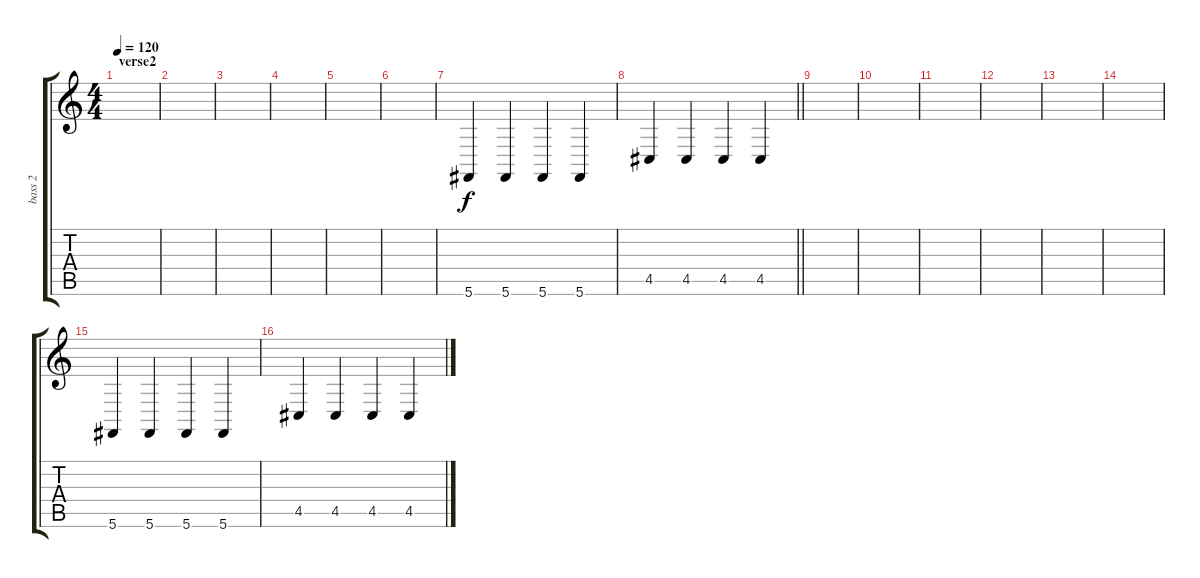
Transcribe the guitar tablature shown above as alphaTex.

\track ("bass 2" "bass 2") {instrument pizzicatostrings}
\staff {score tabs}
\tuning (E4 B3 G3 D3 A2 Db2) {hide}
\ts (4 4)
\section ("" "verse2")
\tempo 120
\clef g2
\ks c
|
|
|
|
|
|
5.6.4 5.6.4 5.6.4 5.6.4 |
\barLineRight lightlight
4.5.4 4.5.4 4.5.4 4.5.4 |
|
|
|
|
|
|
5.6.4 5.6.4 5.6.4 5.6.4 |
4.5.4 4.5.4 4.5.4 4.5.4
